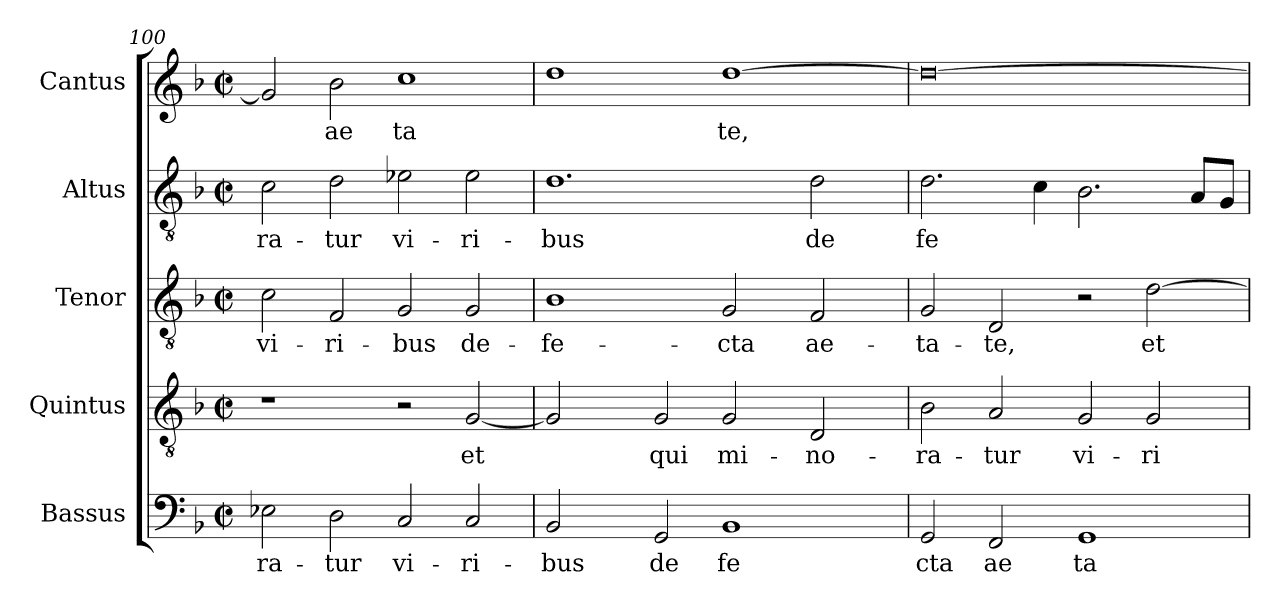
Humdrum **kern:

**kern	**text	**kern	**text	**kern	**text	**kern	**text	**kern	**text
*part5	*part5	*part4	*part4	*part3	*part3	*part2	*part2	*part1	*part1
*staff5	*staff5	*staff4	*staff4	*staff3	*staff3	*staff2	*staff2	*staff1	*staff1
*I"Bassus	*	*I"Quintus	*	*I"Tenor	*	*I"Altus	*	*I"Cantus	*
*clefF4	*	*clefGv2	*	*clefGv2	*	*clefGv2	*	*clefG2	*
*k[b-]	*	*k[b-]	*	*k[b-]	*	*k[b-]	*	*k[b-]	*
*F:	*	*F:	*	*F:	*	*F:	*	*F:	*
*M2/2	*	*M2/2	*	*M2/2	*	*M2/2	*	*M2/2	*
*met(c|)	*	*met(c|)	*	*met(c|)	*	*met(c|)	*	*met(c|)	*
=100	=100	=100	=100	=100	=100	=100	=100	=100	=100
!	!LO:LY:b:cj	!	!	!	!LO:LY:b:cj	!	!LO:LY:b:cj	!	!
2E-\	-ra-	1r	.	2c\	vi-	2c\	-ra-	2g/]	.
!	!LO:LY:b:cj	!	!	!	!LO:LY:b:cj	!	!LO:LY:b:cj	!	!LO:LY:b:cj
2D\	-tur	.	.	2F/	-ri-	2d\	-tur	2b-\	ae
!	!LO:LY:b:cj	!	!	!	!LO:LY:b:cj	!	!LO:LY:b:cj	!	!LO:LY:b:cj
2C/	vi-	2r	.	2G/	-bus	2e-X\	vi-	1cc	ta
!	!LO:LY:b:cj	!	!LO:LY:b:cj	!	!LO:LY:b:cj	!	!LO:LY:b:cj	!	!
2C/	-ri-	[>2G/	et	2G/	de-	2e-\	-ri-	.	.
!!LO:LB:g=z
=101	=101	=101	=101	=101	=101	=101	=101	=101	=101
!	!LO:LY:b:cj	!	!	!	!LO:LY:b:cj	!	!LO:LY:b:cj	!	!
*	*	*	*	*	*	*	*	*^	*
2BB-/	-bus	2G/]	.	1B-	-fe-	1.d	-bus	1dd	4ryy	.
.	.	.	.	.	.	.	.	.	16ryy	.
.	.	.	.	.	.	.	.	.	64ryy	.
.	.	.	.	.	.	.	.	.	1ryy	.
!	!LO:LY:b:cj	!	!LO:LY:b:cj	!	!	!	!	!	!	!
2GG/	de	2G/	qui	.	.	.	.	.	.	.
!	!LO:LY:b:cj	!	!LO:LY:b:cj	!	!LO:LY:b:cj	!	!	!	!	!LO:LY:b:cj
1BB-	fe	2G/	mi-	2G/	-cta	.	.	[>1dd	.	te,
.	.	.	.	.	.	.	.	.	2ryy	.
!	!	!	!LO:LY:b:cj	!	!LO:LY:b:cj	!	!LO:LY:b:cj	!	!	!
.	.	2D/	-no-	2F/	ae-	2d\	de	.	.	.
.	.	.	.	.	.	.	.	.	8ryy	.
.	.	.	.	.	.	.	.	.	32.ryy	.
=102	=102	=102	=102	=102	=102	=102	=102	=102	=102	=102
!	!LO:LY:b:cj	!	!LO:LY:b:cj	!	!LO:LY:b:cj	!	!LO:LY:b:cj	!	!	!
*	*	*	*	*	*	*	*	*v	*v	*
2GG/	cta	2B-\	-ra-	2G/	-ta-	2.d\	fe	0dd_>	.
!	!LO:LY:b:cj	!	!LO:LY:b:cj	!	!LO:LY:b:cj	!	!	!	!
2FF/	ae	2A/	-tur	2D/	-te,	.	.	.	.
.	.	.	.	.	.	4c\	.	.	.
!	!LO:LY:b:cj	!	!LO:LY:b:cj	!	!	!	!	!	!
1GG	ta	2G/	vi-	2r	.	2.B-\	.	.	.
!	!	!	!LO:LY:b:cj	!	!LO:LY:b:cj	!	!	!	!
.	.	2G/	-ri-	[>2d\	et	.	.	.	.
.	.	.	.	.	.	8A/L	.	.	.
.	.	.	.	.	.	8G/J	.	.	.
=	=	=	=	=	=	=	=	=	=
*-	*-	*-	*-	*-	*-	*-	*-	*-	*-
